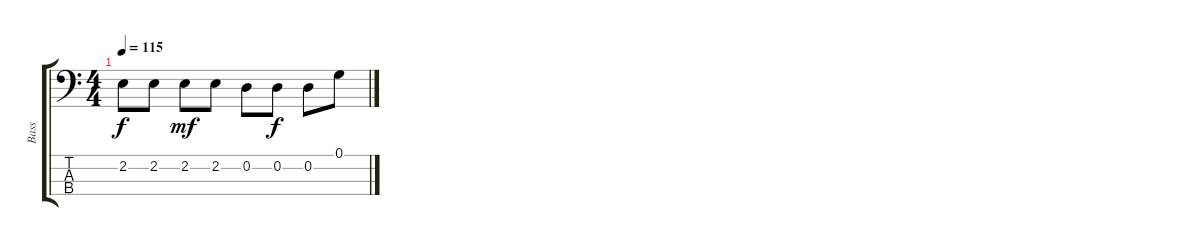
\track ("Bass" "Bass") {instrument electricbasspick}
\staff {score tabs}
\tuning (G2 D2 A1 E1) {hide}
\ts (4 4)
\tempo 115
\clef f4
\ks c
2.2.8{dy f} 2.2.8 2.2.8{dy mf} 2.2.8 0.2.8 0.2.8{dy f} 0.2.8 0.1.8
